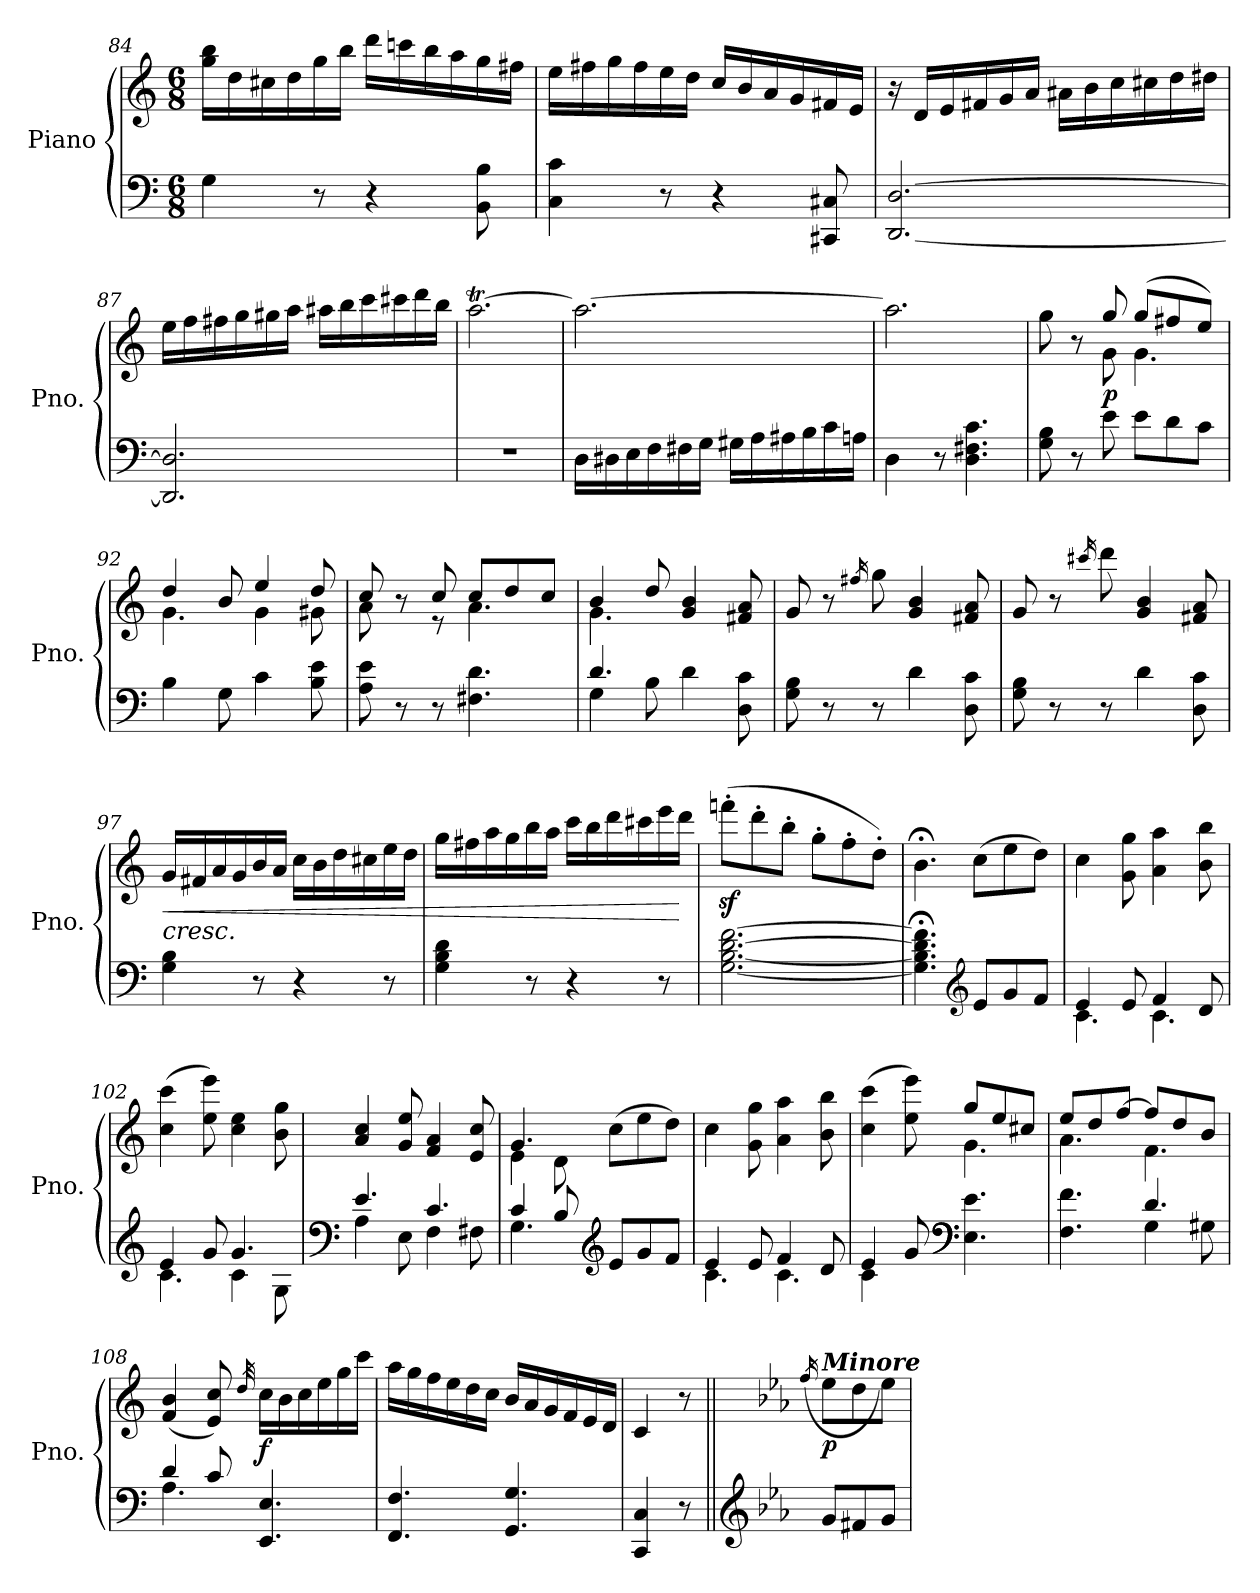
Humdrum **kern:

**kern	**kern	**dynam
*part1	*part1	*part1
*staff2	*staff1	*staff1/2
*I"Piano	*	*
*I'Pno.	*	*
*clefF4	*clefG2	*
*k[]	*k[]	*
*M6/8	*M6/8	*
=84	=84	=84
4G\	16gg\ 16bb\LL	.
.	16dd\	.
.	16cc#X\	.
.	16dd\	.
8r	16gg\	.
.	16bb\JJ	.
4r	16ddd\LL	.
.	16cccn\	.
.	16bb\	.
.	16aa\	.
8BB\ 8B\	16gg\	.
.	16ff#X\JJ	.
!!LO:PB:g=z
=85	=85	=85
4C\ 4c\	16ee\LL	.
.	16ff#X\	.
.	16gg\	.
.	16ff#\	.
8r	16ee\	.
.	16dd\JJ	.
4r	16cc/LL	.
.	16b/	.
.	16a/	.
.	16g/	.
8CC#X/ 8C#X/	16f#X/	.
.	16e/JJ	.
=86	=86	=86
[2.DD/ [2.D/	16r	.
.	16d/LL	.
.	16e/	.
.	16f#X/	.
.	16g/	.
.	16a/JJ	.
.	16a#X\LL	.
.	16b\	.
.	16cc\	.
.	16cc#X\	.
.	16dd\	.
.	16dd#X\JJ	.
=87	=87	=87
2.DD/] 2.D/]	16ee\LL	.
.	16ff\	.
.	16ff#X\	.
.	16gg\	.
.	16gg#X\	.
.	16aa\JJ	.
.	16aa#X\LL	.
.	16bb\	.
.	16ccc\	.
.	16ccc#X\	.
.	16ddd\	.
.	16bb\JJ	.
=88	=88	=88
2.r	[2.aaT\	.
!!LO:LB:g=z
=89	=89	=89
16D\LL	2.aa\_	.
16D#X\	.	.
16E\	.	.
16F\	.	.
16F#X\	.	.
16G\JJ	.	.
16G#X\LL	.	.
16A\	.	.
16A#X\	.	.
16B\	.	.
16c\	.	.
16An\JJ	.	.
=90	=90	=90
4D\	2.aa\]	.
8r	.	.
4.D\ 4.F#X\ 4.c\	.	.
=91	=91	=91
*	*^	*
8G\ 8B\	8gg\	8ryy	.
8r	8r	8ryy	.
!	!	!	!LO:DY:b
8e\	8gg/	8g\	p
8e\L	(8gg/L	4.g\	.
8d\	8ff#X/	.	.
8c\J	8ee/J)	.	.
=92	=92	=92	=92
4B\	4dd/	4.g\	.
8G\	8b/	.	.
4c\	4ee/	4g\	.
8B\ 8e\	8dd/	8g#X\	.
=93	=93	=93	=93
8A\ 8e\	8cc/	8a\	.
8r	8r	8ryy	.
8r	8cc/	8r	.
4.F#X\ 4.d\	8cc/L	4.a\	.
.	8dd/	.	.
.	8cc/J	.	.
!!LO:LB:g=z	!!
=94	=94	=94	=94
*^	*	*	*
4.d/	4G\	4b/	4.g\	.
.	8B\	8dd/	.	.
4d\	4.ryy	4g/ 4b/	4.ryy	.
8D\ 8c\	.	8f#X/ 8a/	.	.
*v	*v	*	*	*
*	*v	*v	*
=95	=95	=95
8G\ 8B\	8g/	.
8r	8r	.
.	16qff#X/	.
8r	8gg\	.
4d\	4g/ 4b/	.
8D\ 8c\	8f#X/ 8a/	.
=96	=96	=96
8G\ 8B\	8g/	.
8r	8r	.
.	16qccc#X/	.
8r	8ddd\	.
4d\	4g/ 4b/	.
8D\ 8c\	8f#X/ 8a/	.
=97	=97	=97
!	!LO:TX:b:i:t=cresc.	!
!	!	!LO:HP:b
4G\ 4B\	16g/LL	<
.	16f#X/	.
.	16a/	.
.	16g/	.
8r	16b/	.
.	16a/JJ	.
4r	16cc\LL	.
.	16b\	.
.	16dd\	.
.	16cc#X\	.
8r	16ee\	.
.	16dd\JJ	.
!!LO:LB:g=z
=98	=98	=98
4G\ 4B\ 4d\	16gg\LL	.
.	16ff#X\	.
.	16aa\	.
.	16gg\	.
8r	16bb\	.
.	16aa\JJ	.
4r	16ccc\LL	.
.	16bb\	.
.	16ddd\	.
.	16ccc#X\	.
8r	16eee\	.
.	16ddd\JJ	[
=99	=99	=99
[2.G\ [2.B\ [2.d\ [2.f\	(8fffnz<'\L	.
.	8ddd'\	.
.	8bb'\J	.
.	8gg'\L	.
.	8ff'\	.
.	8dd'\J)	.
!!LO:LB:g=z
=100	=100	=100
4.G\];< 4.B\];< 4.d\];< 4.f\];<	4.b;<\	.
*clefG2	*	*
8e/L	(8cc\L	.
8g/	8ee\	.
8f/J	8dd\J)	.
=101	=101	=101
*^	*	*
4e/	4.c\	4cc\	.
8e/	.	8g\ 8gg\	.
4f/	4.c\	4a\ 4aa\	.
8d/	.	8b\ 8bb\	.
=102	=102	=102	=102
4e/	4.c\	(4cc\ 4ccc\	.
8g/	.	8ee\ 8eee\)	.
4.g/	4c\	4cc\ 4ee\	.
.	8G\	8b\ 8gg\	.
=103	=103	=103	=103
*clefF4	*	*	*
4.e/	4A\	4a/ 4cc/	.
.	8E\	8g/ 8ee/	.
4.c/	4F\	4f/ 4a/	.
.	8F#X\	8e/ 8cc/	.
=104	=104	=104	=104
*	*	*^	*
4c/	4.G\	4.g/	4e\	.
8B/	.	.	8d\	.
*clefG2	*	*	*	*
8e/L	4.ryy	(8cc\L	4.ryy	.
8g/	.	8ee\	.	.
8f/J	.	8dd\J)	.	.
*	*	*v	*v	*
=105	=105	=105	=105
4e/	4.c\	4cc\	.
8e/	.	8g\ 8gg\	.
4f/	4.c\	4a\ 4aa\	.
8d/	.	8b\ 8bb\	.
!!LO:LB:g=z
=106	=106	=106	=106
*	*	*^	*
4e/	4c\	(4cc\ 4ccc\	4.ryy	.
8g/	8ryy	8ee\ 8eee\)	.	.
*clefF4	*	*	*	*
4.E\ 4.e\	4.ryy	8gg/L	4.g\	.
.	.	8ee/	.	.
.	.	8cc#X/J	.	.
=107	=107	=107	=107	=107
4.F\ 4.f\	4.ryy	8ee/L	4.a\	.
.	.	8dd/	.	.
.	.	[8ff/J	.	.
4.d/	4G\	8ff/L]	4.f\	.
.	.	8dd/	.	.
.	8G#X\	8b/J	.	.
*	*	*v	*v	*
=108	=108	=108	=108
4d/	4.A\	(4f/ 4b/	.
8c/	.	8e/ 8cc/)	.
.	.	32qdd/	.
!	!	!	!LO:DY:b
4.EE/ 4.E/	4.ryy	16cc\LL	f
.	.	16b\	.
.	.	16cc\	.
.	.	16ee\	.
.	.	16gg\	.
.	.	16ccc\JJ	.
*v	*v	*	*
=109	=109	=109
4.FF/ 4.F/	16aa\LL	.
.	16gg\	.
.	16ff\	.
.	16ee\	.
.	16dd\	.
.	16cc\JJ	.
4.GG/ 4.G/	16b/LL	.
.	16a/	.
.	16g/	.
.	16f/	.
.	16e/	.
.	16d/JJ	.
=110	=110	=110
4CC/ 4C/	4c/	.
8r	8r	.
!!LO:PB:g=z
=110X1||	=110X1||	=110X1||
*clefG2	*	*
*k[b-e-a-]	*k[b-e-a-]	*
*E-:	*E-:	*
.	(16qff/	.
!	!LO:TX:a:Bi:t=Minore	!
!	!	!LO:DY:b
8g/L	8ee-\L	p
8f#X/	8dd\	.
8g/J	8ee-\J)	.
=	=	=
*-	*-	*-
